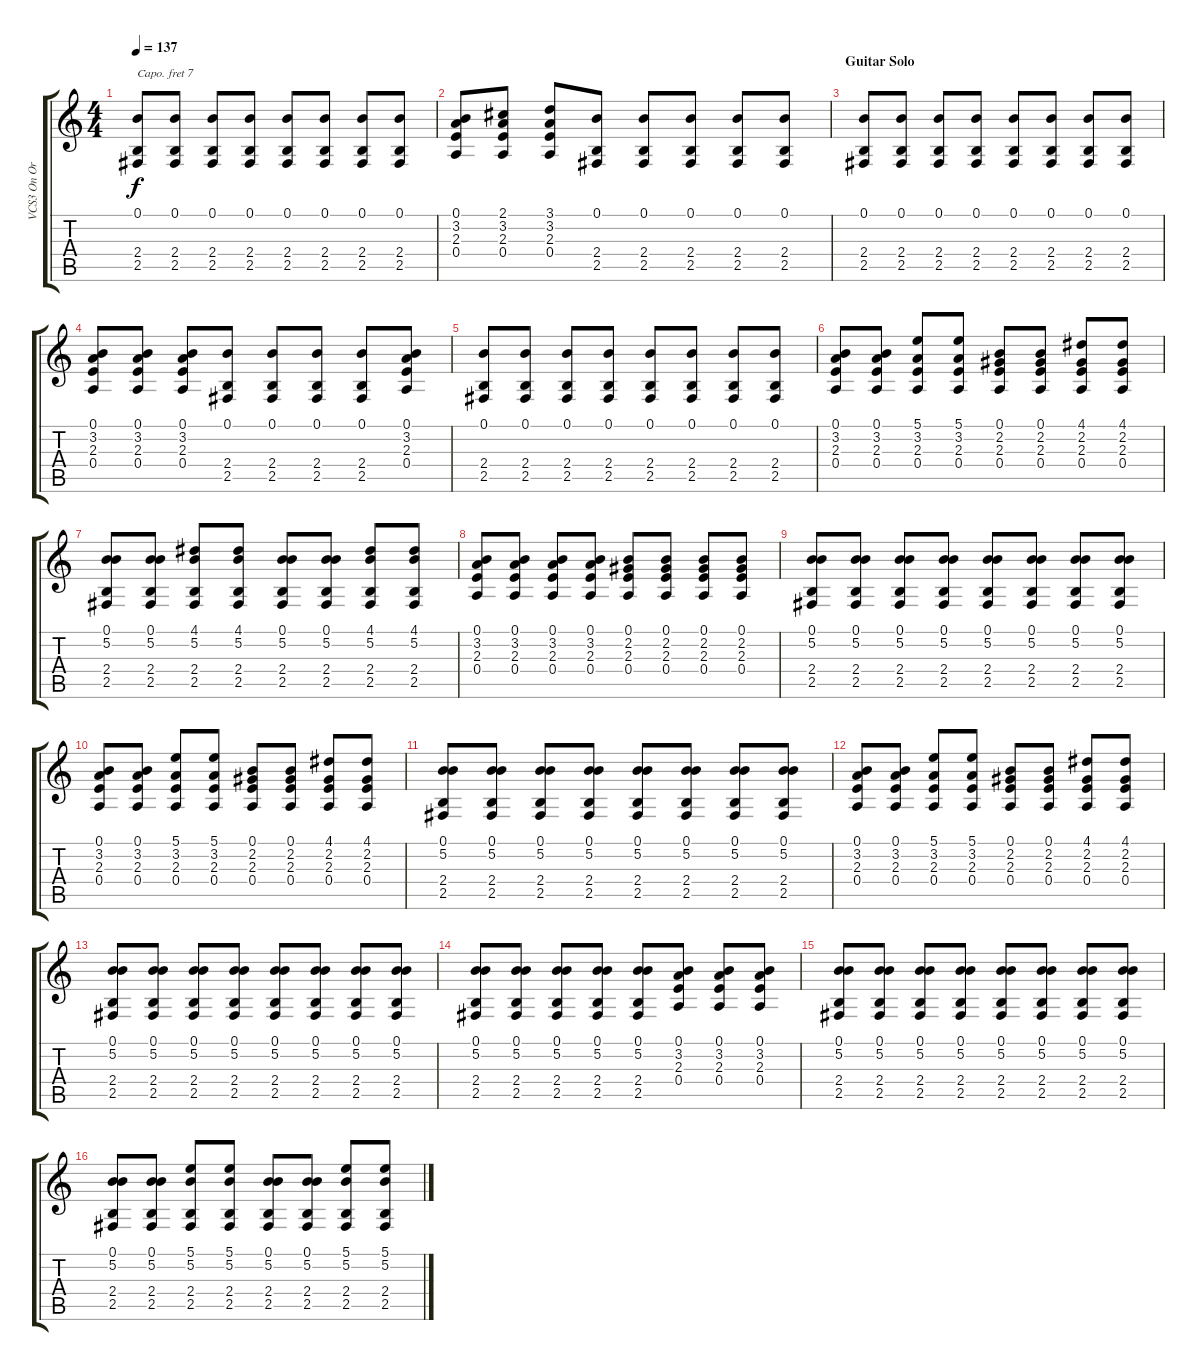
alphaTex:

\track ("VCS3 On Organ" "VCS3 On Or") {instrument churchorgan}
\staff {score tabs}
\capo 7
\tuning (E4 B3 G3 D3 A2 E2) {hide}
\ts (4 4)
\tempo 137
\clef g2
\ks c
(0.1 2.4 2.5).8{dy f} (0.1 2.4 2.5).8 (0.1 2.4 2.5).8 (0.1 2.4 2.5).8 (0.1 2.4 2.5).8 (0.1 2.4 2.5).8 (0.1 2.4 2.5).8 (0.1 2.4 2.5).8 |
(0.1 3.2 2.3 0.4).8 (2.1 3.2 2.3 0.4).8 (3.1 3.2 2.3 0.4).8 (0.1 2.4 2.5).8 (0.1 2.4 2.5).8 (0.1 2.4 2.5).8 (0.1 2.4 2.5).8 (0.1 2.4 2.5).8 |
\section ("" "Guitar Solo")
(0.1 2.4 2.5).8 (0.1 2.4 2.5).8 (0.1 2.4 2.5).8 (0.1 2.4 2.5).8 (0.1 2.4 2.5).8 (0.1 2.4 2.5).8 (0.1 2.4 2.5).8 (0.1 2.4 2.5).8 |
(0.1 3.2 2.3 0.4).8 (0.1 3.2 2.3 0.4).8 (0.1 3.2 2.3 0.4).8 (0.1 2.4 2.5).8 (0.1 2.4 2.5).8 (0.1 2.4 2.5).8 (0.1 2.4 2.5).8 (0.1 3.2 2.3 0.4).8 |
(0.1 2.4 2.5).8 (0.1 2.4 2.5).8 (0.1 2.4 2.5).8 (0.1 2.4 2.5).8 (0.1 2.4 2.5).8 (0.1 2.4 2.5).8 (0.1 2.4 2.5).8 (0.1 2.4 2.5).8 |
(0.1 3.2 2.3 0.4).8 (0.1 3.2 2.3 0.4).8 (5.1 3.2 2.3 0.4).8 (5.1 3.2 2.3 0.4).8 (0.1 2.2 2.3 0.4).8 (0.1 2.2 2.3 0.4).8 (4.1 2.2 2.3 0.4).8 (4.1 2.2 2.3 0.4).8 |
(0.1 5.2 2.4 2.5).8 (0.1 5.2 2.4 2.5).8 (4.1 5.2 2.4 2.5).8 (4.1 5.2 2.4 2.5).8 (0.1 5.2 2.4 2.5).8 (0.1 5.2 2.4 2.5).8 (4.1 5.2 2.4 2.5).8 (4.1 5.2 2.4 2.5).8 |
(0.1 3.2 2.3 0.4).8 (0.1 3.2 2.3 0.4).8 (0.1 3.2 2.3 0.4).8 (0.1 3.2 2.3 0.4).8 (0.1 2.2 2.3 0.4).8 (0.1 2.2 2.3 0.4).8 (0.1 2.2 2.3 0.4).8 (0.1 2.2 2.3 0.4).8 |
(0.1 5.2 2.4 2.5).8 (0.1 5.2 2.4 2.5).8 (0.1 5.2 2.4 2.5).8 (0.1 5.2 2.4 2.5).8 (0.1 5.2 2.4 2.5).8 (0.1 5.2 2.4 2.5).8 (0.1 5.2 2.4 2.5).8 (0.1 5.2 2.4 2.5).8 |
(0.1 3.2 2.3 0.4).8 (0.1 3.2 2.3 0.4).8 (5.1 3.2 2.3 0.4).8 (5.1 3.2 2.3 0.4).8 (0.1 2.2 2.3 0.4).8 (0.1 2.2 2.3 0.4).8 (4.1 2.2 2.3 0.4).8 (4.1 2.2 2.3 0.4).8 |
(0.1 5.2 2.4 2.5).8 (0.1 5.2 2.4 2.5).8 (0.1 5.2 2.4 2.5).8 (0.1 5.2 2.4 2.5).8 (0.1 5.2 2.4 2.5).8 (0.1 5.2 2.4 2.5).8 (0.1 5.2 2.4 2.5).8 (0.1 5.2 2.4 2.5).8 |
(0.1 3.2 2.3 0.4).8 (0.1 3.2 2.3 0.4).8 (5.1 3.2 2.3 0.4).8 (5.1 3.2 2.3 0.4).8 (0.1 2.2 2.3 0.4).8 (0.1 2.2 2.3 0.4).8 (4.1 2.2 2.3 0.4).8 (4.1 2.2 2.3 0.4).8 |
(0.1 5.2 2.4 2.5).8 (0.1 5.2 2.4 2.5).8 (0.1 5.2 2.4 2.5).8 (0.1 5.2 2.4 2.5).8 (0.1 5.2 2.4 2.5).8 (0.1 5.2 2.4 2.5).8 (0.1 5.2 2.4 2.5).8 (0.1 5.2 2.4 2.5).8 |
(0.1 5.2 2.4 2.5).8 (0.1 5.2 2.4 2.5).8 (0.1 5.2 2.4 2.5).8 (0.1 5.2 2.4 2.5).8 (0.1 5.2 2.4 2.5).8 (0.1 3.2 2.3 0.4).8 (0.1 3.2 2.3 0.4).8 (0.1 3.2 2.3 0.4).8 |
(0.1 5.2 2.4 2.5).8 (0.1 5.2 2.4 2.5).8 (0.1 5.2 2.4 2.5).8 (0.1 5.2 2.4 2.5).8 (0.1 5.2 2.4 2.5).8 (0.1 5.2 2.4 2.5).8 (0.1 5.2 2.4 2.5).8 (0.1 5.2 2.4 2.5).8 |
(0.1 5.2 2.4 2.5).8 (0.1 5.2 2.4 2.5).8 (5.1 5.2 2.4 2.5).8 (5.1 5.2 2.4 2.5).8 (0.1 5.2 2.4 2.5).8 (0.1 5.2 2.4 2.5).8 (5.1 5.2 2.4 2.5).8 (5.1 5.2 2.4 2.5).8
